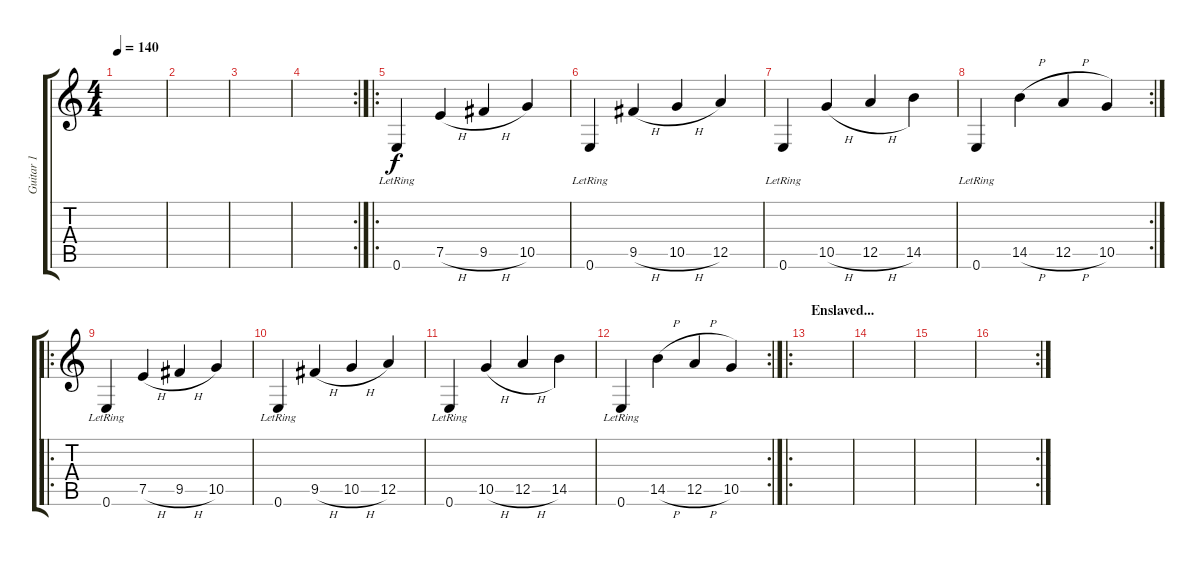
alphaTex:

\track ("Guitar 1" "Guitar 1") {instrument acousticguitarsteel}
\staff {score tabs}
\tuning (E4 B3 G3 D3 A2 E2) {hide}
\ts (4 4)
\tempo 140
\clef g2
\ks c
|
|
|
\rc 2
|
\ro
0.6{lr}.4 7.5{h}.4 9.5{h}.4 10.5.4 |
0.6{lr}.4 9.5{h}.4 10.5{h}.4 12.5.4 |
0.6{lr}.4 10.5{h}.4 12.5{h}.4 14.5.4 |
\rc 2
0.6{lr}.4 14.5{h}.4 12.5{h}.4 10.5.4 |
\ro
0.6{lr}.4 7.5{h}.4 9.5{h}.4 10.5.4 |
0.6{lr}.4 9.5{h}.4 10.5{h}.4 12.5.4 |
0.6{lr}.4 10.5{h}.4 12.5{h}.4 14.5.4 |
\rc 2
0.6{lr}.4 14.5{h}.4 12.5{h}.4 10.5.4 |
\ro
\section ("" "Enslaved...")
|
|
|
\rc 2
